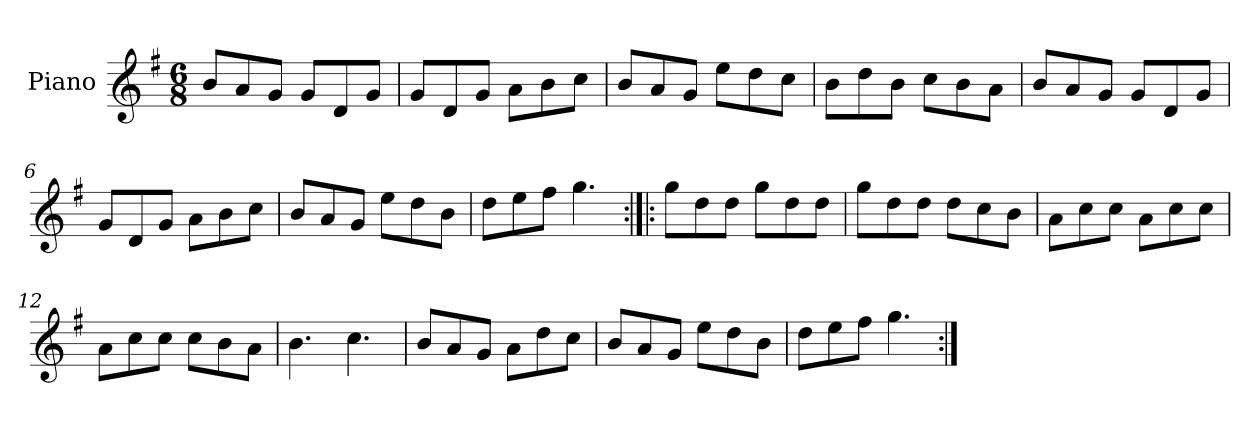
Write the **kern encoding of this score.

**kern
*part1
*staff1
*I"Piano
*I'Pno
*clefG2
*k[f#]
*G:
*M6/8
=1
8b/L
8a/
8g/J
8g/L
8d/
8g/J
=2
8g/L
8d/
8g/J
8a\L
8b\
8cc\J
=3
8b/L
8a/
8g/J
8ee\L
8dd\
8cc\J
=4
8b\L
8dd\
8b\J
8cc\L
8b\
8a\J
=5
8b/L
8a/
8g/J
8g/L
8d/
8g/J
=6
8g/L
8d/
8g/J
8a\L
8b\
8cc\J
=7
8b/L
8a/
8g/J
8ee\L
8dd\
8b\J
=8
8dd\L
8ee\
8ff#\J
4.gg\
=9:|!|:
8gg\L
8dd\
8dd\J
8gg\L
8dd\
8dd\J
=10
8gg\L
8dd\
8dd\J
8dd\L
8cc\
8b\J
=11
8a\L
8cc\
8cc\J
8a\L
8cc\
8cc\J
=12
8a\L
8cc\
8cc\J
8cc\L
8b\
8a\J
=13
4.b\
4.cc\
=14
8b/L
8a/
8g/J
8a\L
8dd\
8cc\J
=15
8b/L
8a/
8g/J
8ee\L
8dd\
8b\J
=16
8dd\L
8ee\
8ff#\J
4.gg\
=:|!
*-
